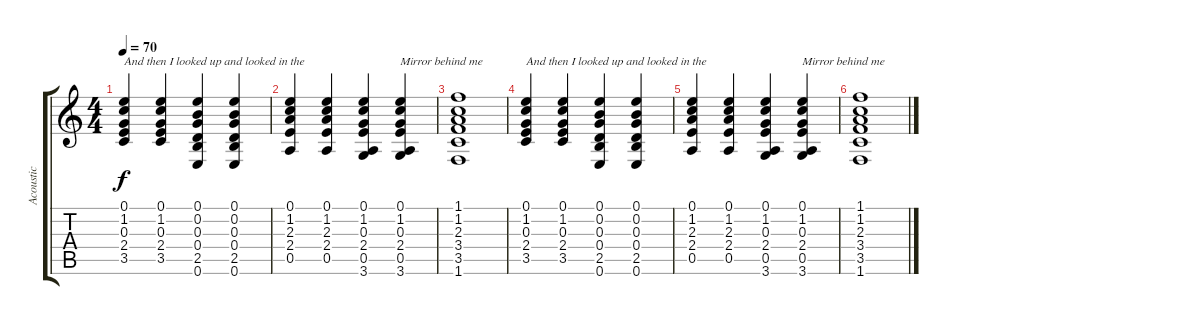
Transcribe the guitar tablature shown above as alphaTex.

\track ("Acoustic" "Acoustic") {instrument acousticguitarsteel}
\staff {score tabs}
\tuning (E4 B3 G3 D3 A2 E2) {hide}
\ts (4 4)
\tempo 70
\clef g2
\ks c
(0.1 1.2 0.3 2.4 3.5).4{txt "And then I looked up and looked in the " dy f} (0.1 1.2 0.3 2.4 3.5).4 (0.1 0.2 0.3 0.4 2.5 0.6).4 (0.1 0.2 0.3 0.4 2.5 0.6).4 |
(0.1 1.2 2.3 2.4 0.5).4 (0.1 1.2 2.3 2.4 0.5).4 (0.1 1.2 0.3 2.4 0.5 3.6).4 (0.1 1.2 0.3 2.4 0.5 3.6).4{txt "Mirror behind me "} |
(1.1 1.2 2.3 3.4 3.5 1.6).1 |
(0.1 1.2 0.3 2.4 3.5).4{txt "And then I looked up and looked in the "} (0.1 1.2 0.3 2.4 3.5).4 (0.1 0.2 0.3 0.4 2.5 0.6).4 (0.1 0.2 0.3 0.4 2.5 0.6).4 |
(0.1 1.2 2.3 2.4 0.5).4 (0.1 1.2 2.3 2.4 0.5).4 (0.1 1.2 0.3 2.4 0.5 3.6).4 (0.1 1.2 0.3 2.4 0.5 3.6).4{txt "Mirror behind me "} |
(1.1 1.2 2.3 3.4 3.5 1.6).1
